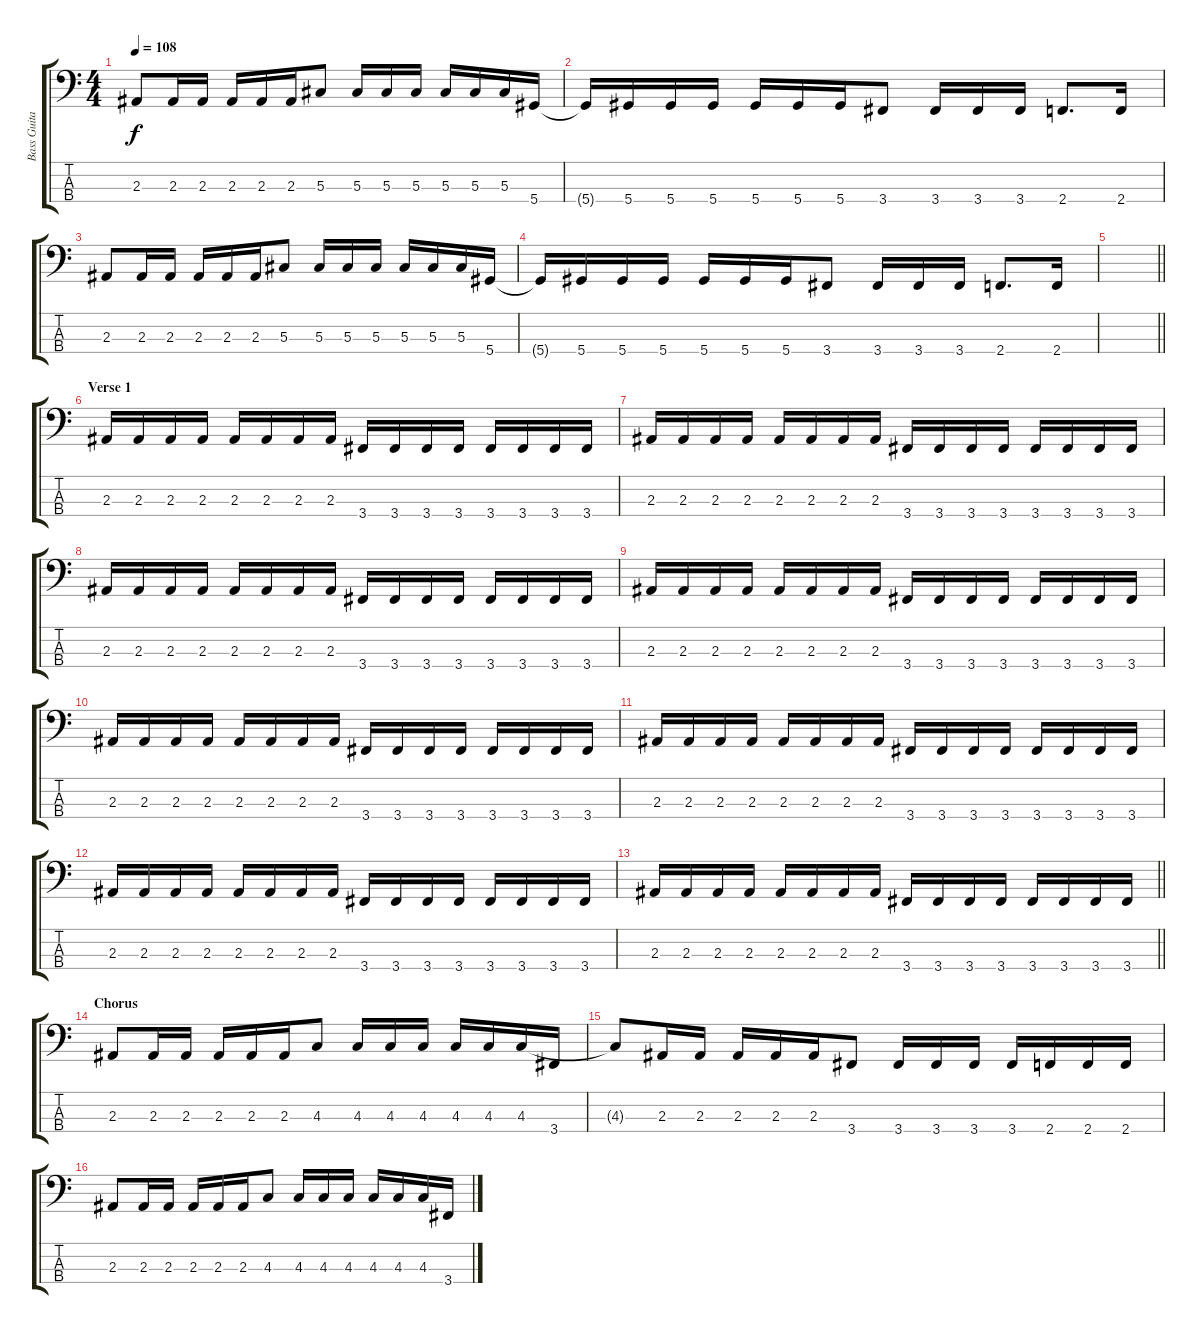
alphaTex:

\track ("Bass Guitar" "Bass Guita") {instrument electricbassfinger}
\staff {score tabs}
\tuning (Gb2 Db2 Ab1 Eb1) {hide}
\ts (4 4)
\tempo 108
\clef f4
\ks c
2.3.8{dy f} 2.3.16 2.3.16 2.3.16 2.3.16 2.3.16 5.3.8 5.3.16 5.3.16 5.3.16 5.3.16 5.3.16 5.3.16 5.4.16 |
5.4{t}.16 5.4.16 5.4.16 5.4.16 5.4.16 5.4.16 5.4.16 3.4.8 3.4.16 3.4.16 3.4.16 2.4.8{d} 2.4.16 |
2.3.8 2.3.16 2.3.16 2.3.16 2.3.16 2.3.16 5.3.8 5.3.16 5.3.16 5.3.16 5.3.16 5.3.16 5.3.16 5.4.16 |
5.4{t}.16 5.4.16 5.4.16 5.4.16 5.4.16 5.4.16 5.4.16 3.4.8 3.4.16 3.4.16 3.4.16 2.4.8{d} 2.4.16 |
\barLineRight lightlight
|
\section ("" "Verse 1")
2.3.16 2.3.16 2.3.16 2.3.16 2.3.16 2.3.16 2.3.16 2.3.16 3.4.16 3.4.16 3.4.16 3.4.16 3.4.16 3.4.16 3.4.16 3.4.16 |
2.3.16 2.3.16 2.3.16 2.3.16 2.3.16 2.3.16 2.3.16 2.3.16 3.4.16 3.4.16 3.4.16 3.4.16 3.4.16 3.4.16 3.4.16 3.4.16 |
2.3.16 2.3.16 2.3.16 2.3.16 2.3.16 2.3.16 2.3.16 2.3.16 3.4.16 3.4.16 3.4.16 3.4.16 3.4.16 3.4.16 3.4.16 3.4.16 |
2.3.16 2.3.16 2.3.16 2.3.16 2.3.16 2.3.16 2.3.16 2.3.16 3.4.16 3.4.16 3.4.16 3.4.16 3.4.16 3.4.16 3.4.16 3.4.16 |
2.3.16 2.3.16 2.3.16 2.3.16 2.3.16 2.3.16 2.3.16 2.3.16 3.4.16 3.4.16 3.4.16 3.4.16 3.4.16 3.4.16 3.4.16 3.4.16 |
2.3.16 2.3.16 2.3.16 2.3.16 2.3.16 2.3.16 2.3.16 2.3.16 3.4.16 3.4.16 3.4.16 3.4.16 3.4.16 3.4.16 3.4.16 3.4.16 |
2.3.16 2.3.16 2.3.16 2.3.16 2.3.16 2.3.16 2.3.16 2.3.16 3.4.16 3.4.16 3.4.16 3.4.16 3.4.16 3.4.16 3.4.16 3.4.16 |
\barLineRight lightlight
2.3.16 2.3.16 2.3.16 2.3.16 2.3.16 2.3.16 2.3.16 2.3.16 3.4.16 3.4.16 3.4.16 3.4.16 3.4.16 3.4.16 3.4.16 3.4.16 |
\section ("" "Chorus")
2.3.8 2.3.16 2.3.16 2.3.16 2.3.16 2.3.16 4.3.8 4.3.16 4.3.16 4.3.16 4.3.16 4.3.16 4.3.16 3.4.16 |
4.3{t}.8 2.3.16 2.3.16 2.3.16 2.3.16 2.3.16 3.4.8 3.4.16 3.4.16 3.4.16 3.4.16 2.4.16 2.4.16 2.4.16 |
2.3.8 2.3.16 2.3.16 2.3.16 2.3.16 2.3.16 4.3.8 4.3.16 4.3.16 4.3.16 4.3.16 4.3.16 4.3.16 3.4.16
